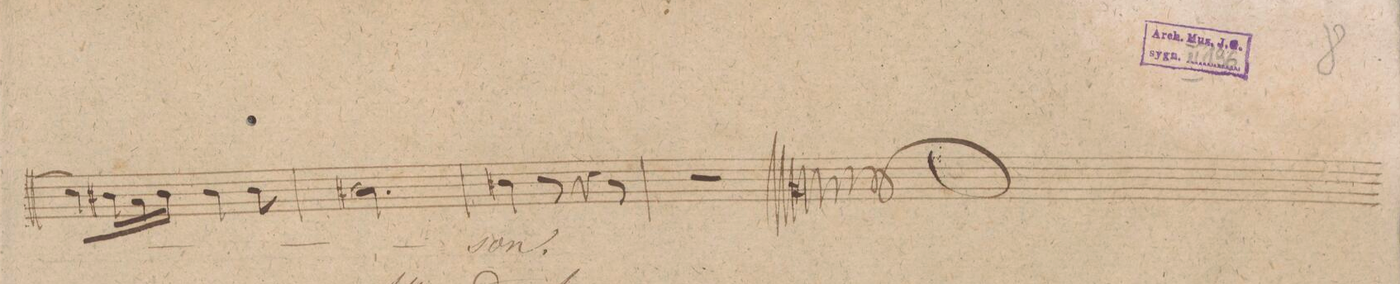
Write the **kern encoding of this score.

**kern	**text	**dynam
*I"Alto	*	*
*clefC3	*	*
*k[]	*	*
*M6/8	*	*
8.d\L]	.	.
16c#X\L	.	.
16B\	.	.
16c#\JJ	.	.
4c#\	.	.
8c#\	.	.
=152	=152	=152
2.c#X\	.	.
=153	=153	=153
4c#X\	-son.	.
8r	.	.
4r	.	.
8r	.	.
=154	=154	=154
2r	.	.
8r	.	.
8ryy	.	.
==	==	==
*-	*-	*-
